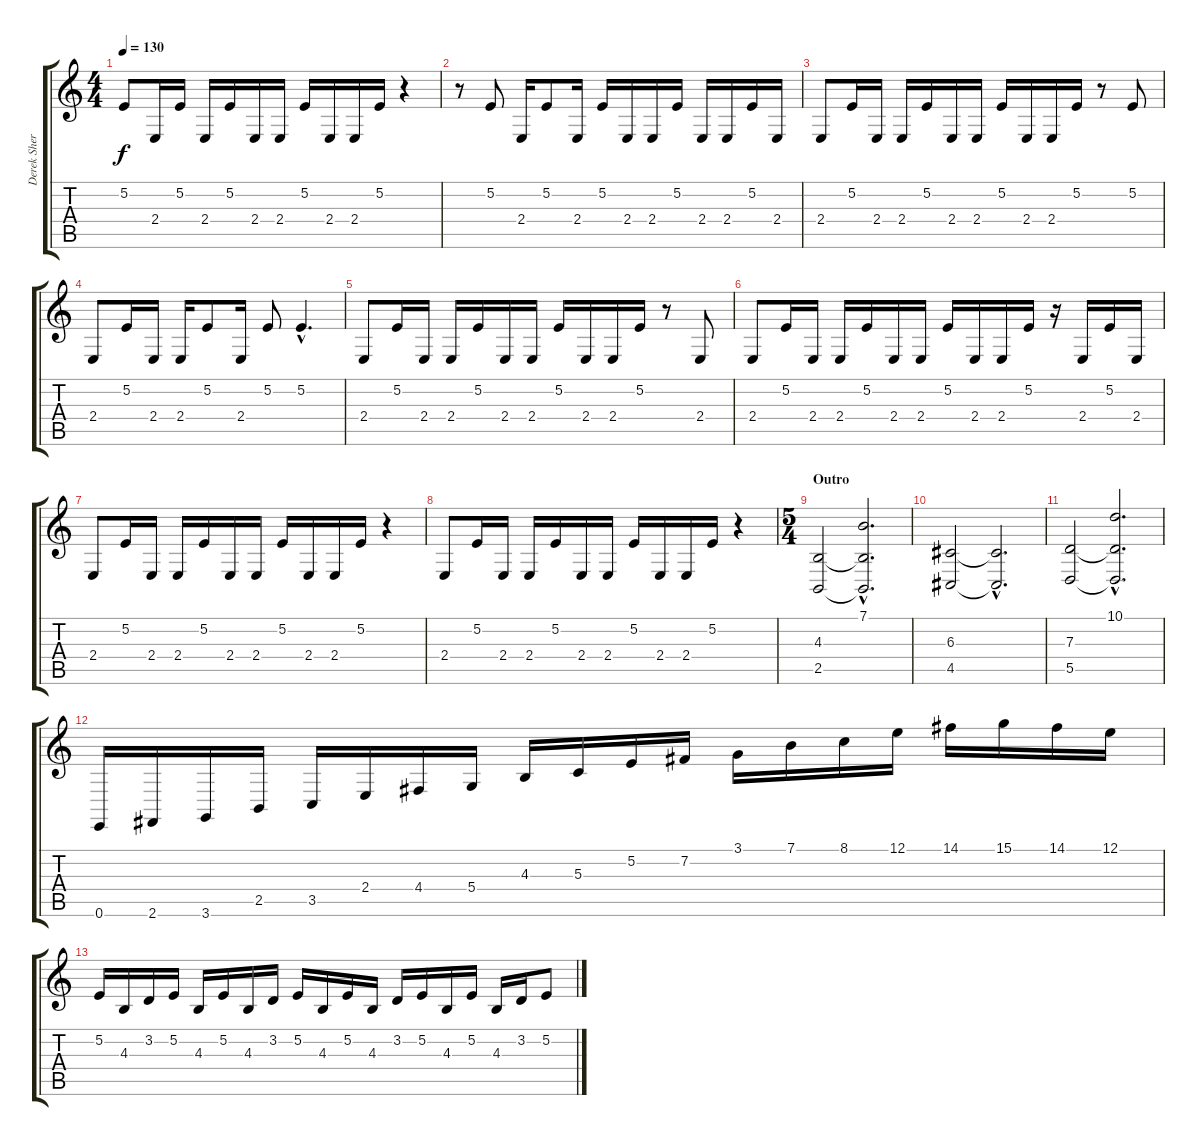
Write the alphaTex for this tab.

\track ("Derek Sherinian" "Derek Sher") {instrument lead2sawtooth}
\staff {score tabs}
\tuning (E4 B3 G3 D3 A2 E2) {hide}
\ts (4 4)
\tempo 130
\clef g2
\ks c
5.2.8{dy f} 2.4.16 5.2.16 2.4.16 5.2.16 2.4.16 2.4.16 5.2.16 2.4.16 2.4.16 5.2.16 r.4 |
r.8 5.2.8 2.4.16 5.2.8 2.4.16 5.2.16 2.4.16 2.4.16 5.2.16 2.4.16 2.4.16 5.2.16 2.4.16 |
2.4.8 5.2.16 2.4.16 2.4.16 5.2.16 2.4.16 2.4.16 5.2.16 2.4.16 2.4.16 5.2.16 r.8 5.2.8 |
2.4.8 5.2.16 2.4.16 2.4.16 5.2.8 2.4.16 5.2.8 5.2{hac}.4{d} |
2.4.8 5.2.16 2.4.16 2.4.16 5.2.16 2.4.16 2.4.16 5.2.16 2.4.16 2.4.16 5.2.16 r.8 2.4.8 |
2.4.8 5.2.16 2.4.16 2.4.16 5.2.16 2.4.16 2.4.16 5.2.16 2.4.16 2.4.16 5.2.16 r.16 2.4.16 5.2.16 2.4.16 |
2.4.8 5.2.16 2.4.16 2.4.16 5.2.16 2.4.16 2.4.16 5.2.16 2.4.16 2.4.16 5.2.16 r.4 |
2.4.8 5.2.16 2.4.16 2.4.16 5.2.16 2.4.16 2.4.16 5.2.16 2.4.16 2.4.16 5.2.16 r.4 |
\ts (5 4)
\section ("" "Outro")
(4.3 2.5).2 (7.1{hac} 4.3{hac t} 2.5{hac t}).2{d} |
(6.3 4.5).2 (6.3{hac t} 4.5{hac t}).2{d} |
(7.3 5.5).2 (10.1{hac} 7.3{hac t} 5.5{hac t}).2{d} |
0.6.16 2.6.16 3.6.16 2.5.16 3.5.16 2.4.16 4.4.16 5.4.16 4.3.16 5.3.16 5.2.16 7.2.16 3.1.16 7.1.16 8.1.16 12.1.16 14.1.16 15.1.16 14.1.16 12.1.16 |
5.2.16 4.3.16 3.2.16 5.2.16 4.3.16 5.2.16 4.3.16 3.2.16 5.2.16 4.3.16 5.2.16 4.3.16 3.2.16 5.2.16 4.3.16 5.2.16 4.3.16 3.2.16 5.2.8
